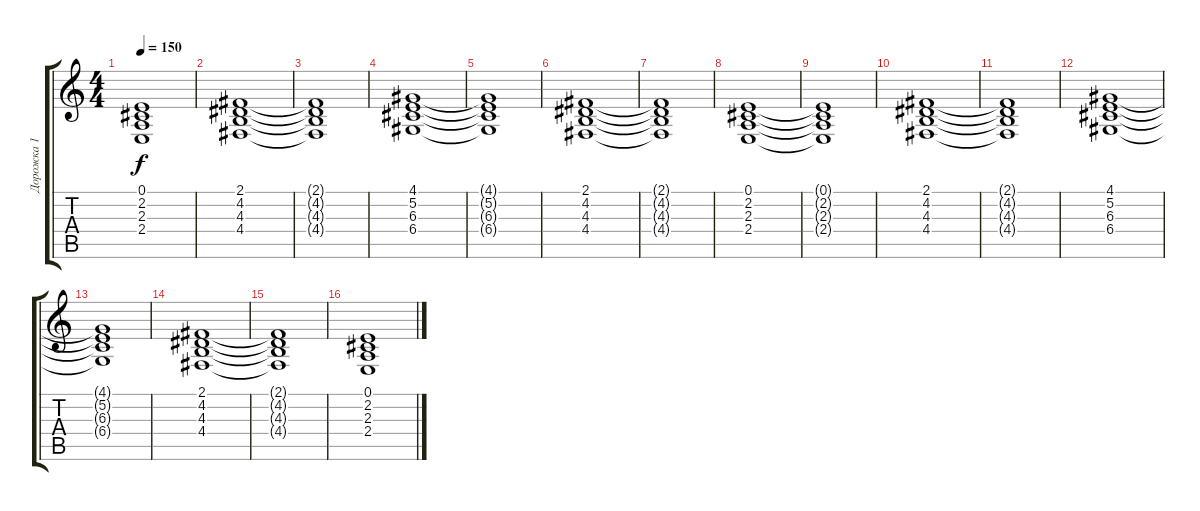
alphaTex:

\track ("Дорожка 1" "Дорожка 1") {instrument stringensemble1}
\staff {score tabs}
\tuning (E4 B3 G3 D3 A2 E2) {hide}
\ts (4 4)
\tempo 150
\clef g2
\ks c
(0.1{t} 2.2{t} 2.3{t} 2.4{t}).1{dy f} |
(2.1 4.2 4.3 4.4).1 |
(2.1{t} 4.2{t} 4.3{t} 4.4{t}).1 |
(4.1 5.2 6.3 6.4).1 |
(4.1{t} 5.2{t} 6.3{t} 6.4{t}).1 |
(2.1 4.2 4.3 4.4).1 |
(2.1{t} 4.2{t} 4.3{t} 4.4{t}).1 |
(0.1 2.2 2.3 2.4).1 |
(0.1{t} 2.2{t} 2.3{t} 2.4{t}).1 |
(2.1 4.2 4.3 4.4).1 |
(2.1{t} 4.2{t} 4.3{t} 4.4{t}).1 |
(4.1 5.2 6.3 6.4).1 |
(4.1{t} 5.2{t} 6.3{t} 6.4{t}).1 |
(2.1 4.2 4.3 4.4).1 |
(2.1{t} 4.2{t} 4.3{t} 4.4{t}).1 |
(0.1 2.2 2.3 2.4).1
